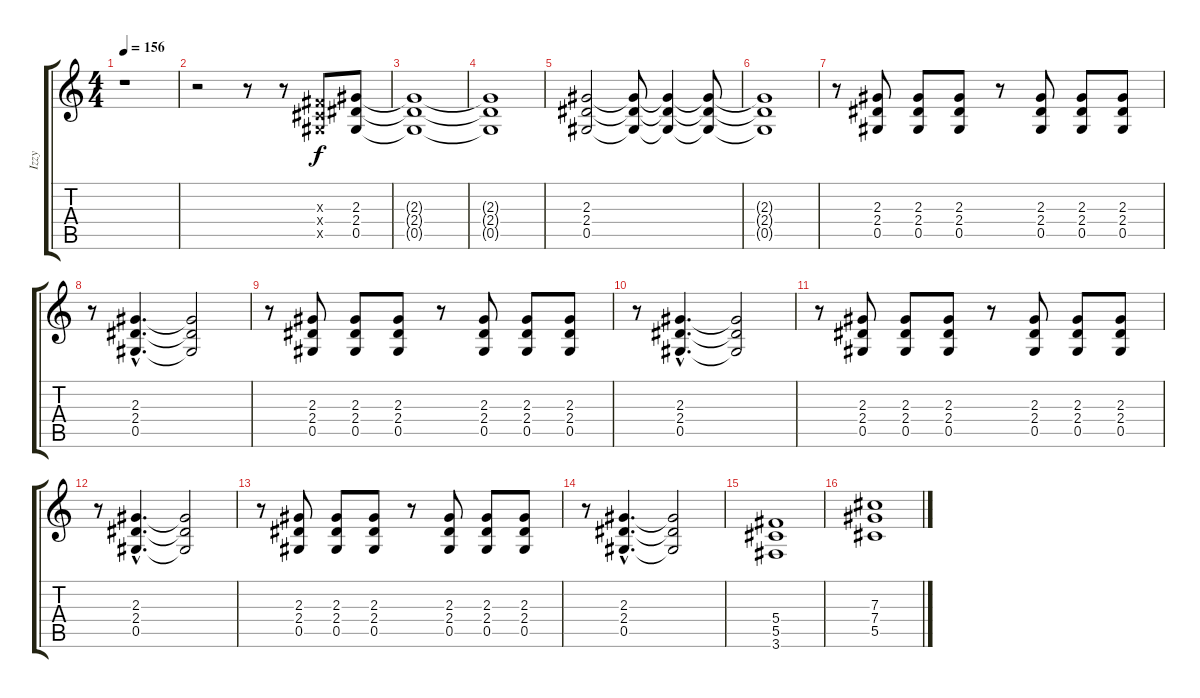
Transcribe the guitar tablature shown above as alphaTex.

\track ("Izzy" "Izzy") {instrument distortionguitar}
\staff {score tabs}
\tuning (Eb4 Bb3 Gb3 Db3 Ab2 Eb2) {hide}
\ts (4 4)
\tempo 156
\clef g2
\ks c
r.1{dy f} |
r.2 r.8 r.8 (0.3{x} 0.4{x} 0.5{x}).8 (2.3 2.4 0.5).8 |
(2.3{t} 2.4{t} 0.5{t}).1 |
(2.3{t} 2.4{t} 0.5{t}).1 |
(2.3 2.4 0.5).2 (2.3{t} 2.4{t} 0.5{t}).8 (2.3{t} 2.4{t} 0.5{t}).4 (2.3{t} 2.4{t} 0.5{t}).8 |
(2.3{t} 2.4{t} 0.5{t}).1 |
r.8 (2.3 2.4 0.5).8 (2.3 2.4 0.5).8 (2.3 2.4 0.5).8 r.8 (2.3 2.4 0.5).8 (2.3 2.4 0.5).8 (2.3 2.4 0.5).8 |
r.8 (2.3{hac} 2.4{hac} 0.5{hac}).4{d} (2.3{t} 2.4{t} 0.5{t}).2 |
r.8 (2.3 2.4 0.5).8 (2.3 2.4 0.5).8 (2.3 2.4 0.5).8 r.8 (2.3 2.4 0.5).8 (2.3 2.4 0.5).8 (2.3 2.4 0.5).8 |
r.8 (2.3{hac} 2.4{hac} 0.5{hac}).4{d} (2.3{t} 2.4{t} 0.5{t}).2 |
r.8 (2.3 2.4 0.5).8 (2.3 2.4 0.5).8 (2.3 2.4 0.5).8 r.8 (2.3 2.4 0.5).8 (2.3 2.4 0.5).8 (2.3 2.4 0.5).8 |
r.8 (2.3{hac} 2.4{hac} 0.5{hac}).4{d} (2.3{t} 2.4{t} 0.5{t}).2 |
r.8 (2.3 2.4 0.5).8 (2.3 2.4 0.5).8 (2.3 2.4 0.5).8 r.8 (2.3 2.4 0.5).8 (2.3 2.4 0.5).8 (2.3 2.4 0.5).8 |
r.8 (2.3{hac} 2.4{hac} 0.5{hac}).4{d} (2.3{t} 2.4{t} 0.5{t}).2 |
(5.4 5.5 3.6).1 |
(7.3 7.4 5.5).1
